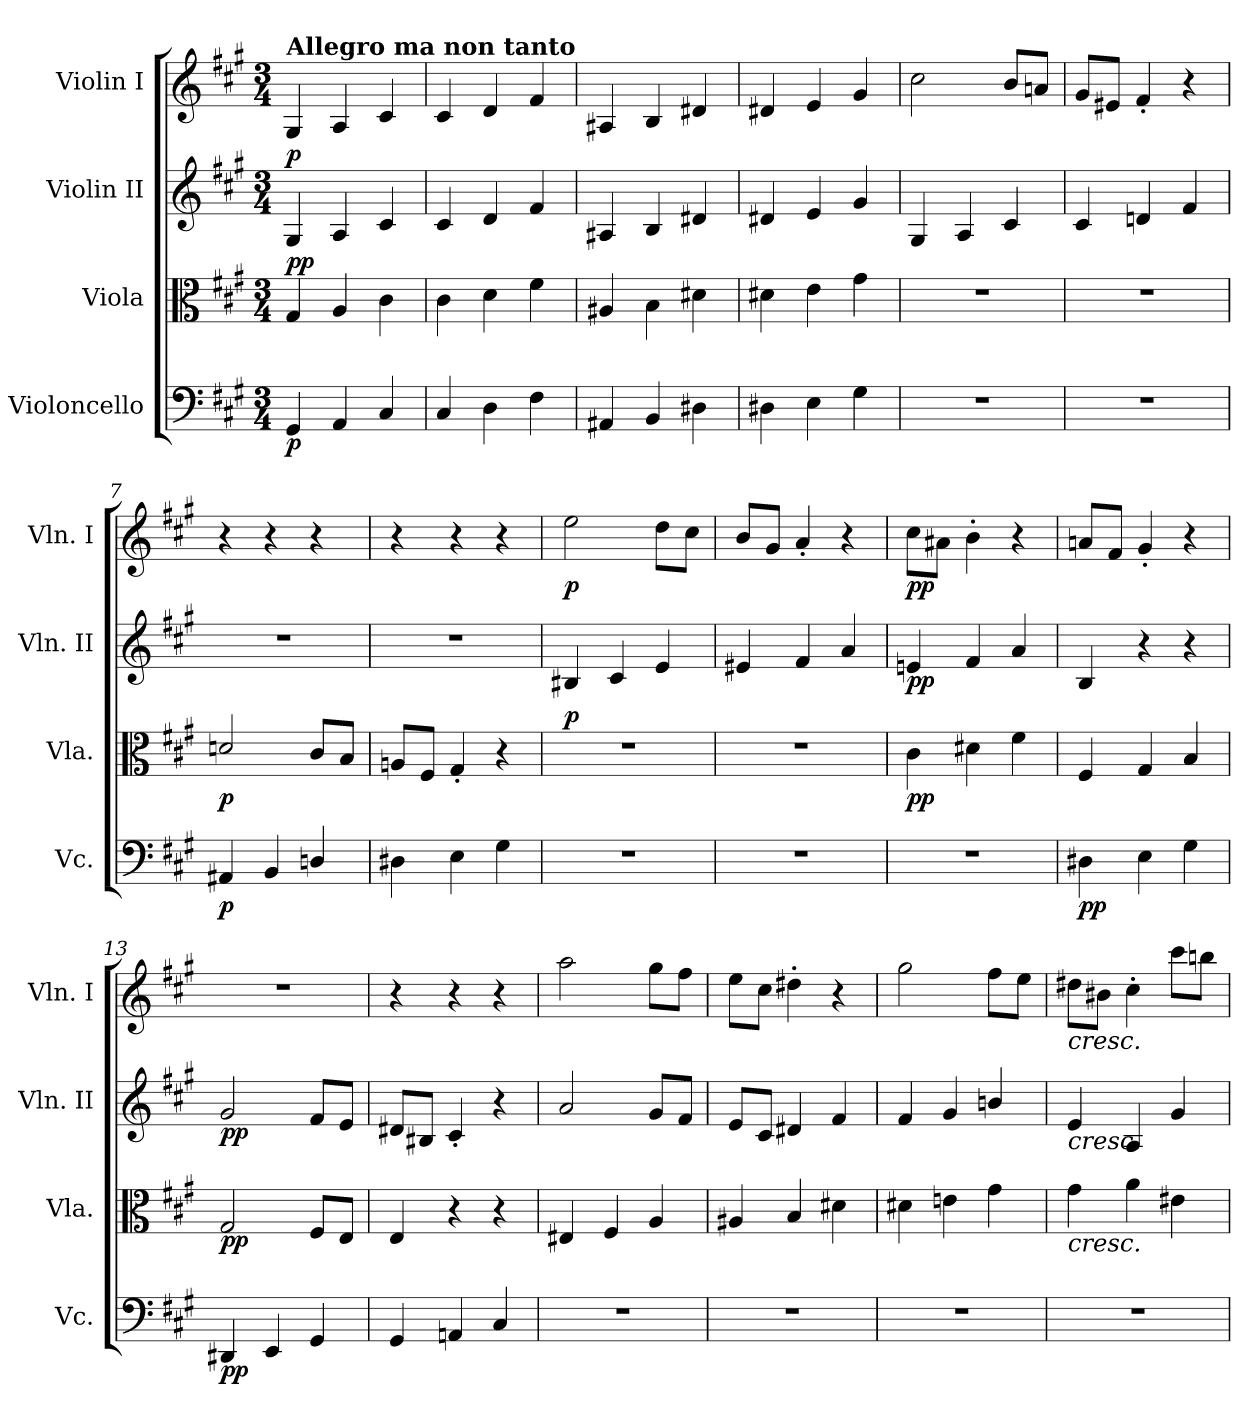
**kern	**dynam	**kern	**dynam	**kern	**dynam	**kern	**dynam
*part4	*part4	*part3	*part3	*part2	*part2	*part1	*part1
*staff4	*staff4	*staff3	*staff3	*staff2	*staff2	*staff1	*staff1
*I"Violoncello	*	*I"Viola	*	*I"Violin II	*	*I"Violin I	*
*I'Vc.	*	*I'Vla.	*	*I'Vln. II	*	*I'Vln. I	*
*clefF4	*	*clefC3	*	*clefG2	*	*clefG2	*
*k[f#c#g#]	*	*k[f#c#g#]	*	*k[f#c#g#]	*	*k[f#c#g#]	*
*M3/4	*	*M3/4	*	*M3/4	*	*M3/4	*
*MM120	*	*MM120	*	*MM120	*	*MM120	*
=1	=1	=1	=1	=1	=1	=1	=1
!	!	!	!	!	!	!LO:TX:a:B:t=Allegro ma non tanto	!
!	!LO:DY:b	!	!LO:DY:a	!	!	!	!
!	!	!	!LO:DY:n=1:b	!	!LO:DY:a	!	!
4GG#/	p	4G#/	p p	4G#/	p	4G#/	.
4AA/	.	4A/	.	4A/	.	4A/	.
4C#/	.	4c#\	.	4c#/	.	4c#/	.
=2	=2	=2	=2	=2	=2	=2	=2
4C#/	.	4c#\	.	4c#/	.	4c#/	.
4D\	.	4d\	.	4d/	.	4d/	.
4F#\	.	4f#\	.	4f#/	.	4f#/	.
=3	=3	=3	=3	=3	=3	=3	=3
4AA#X/	.	4A#X/	.	4A#X/	.	4A#X/	.
4BB/	.	4B\	.	4B/	.	4B/	.
4D#X\	.	4d#X\	.	4d#X/	.	4d#X/	.
=4	=4	=4	=4	=4	=4	=4	=4
4D#X\	.	4d#X\	.	4d#X/	.	4d#X/	.
4E\	.	4e\	.	4e/	.	4e/	.
4G#\	.	4g#\	.	4g#/	.	4g#/	.
=5	=5	=5	=5	=5	=5	=5	=5
2.r	.	2.r	.	4G#/	.	2cc#\	.
.	.	.	.	4A/	.	.	.
.	.	.	.	4c#/	.	8b/L	.
.	.	.	.	.	.	8an/J	.
=6	=6	=6	=6	=6	=6	=6	=6
2.r	.	2.r	.	4c#/	.	8g#/L	.
.	.	.	.	.	.	8e#X/J	.
.	.	.	.	4dn/	.	4f#'/	.
.	.	.	.	4f#/	.	4r	.
=7	=7	=7	=7	=7	=7	=7	=7
!	!LO:DY:b	!	!LO:DY:b	!	!	!	!
4AA#X/	p	2dn/	p	2.r	.	4r	.
4BB/	.	.	.	.	.	4r	.
4Dn/	.	8c#/L	.	.	.	4r	.
.	.	8B/J	.	.	.	.	.
=8	=8	=8	=8	=8	=8	=8	=8
4D#X\	.	8An/L	.	2.r	.	4r	.
.	.	8F#/J	.	.	.	.	.
4E\	.	4G#'/	.	.	.	4r	.
4G#\	.	4r	.	.	.	4r	.
=9	=9	=9	=9	=9	=9	=9	=9
!	!	!	!LO:DY:a	!	!	!	!LO:DY:b
2.r	.	2.r	p	4B#X/	.	2ee\	p
.	.	.	.	4c#/	.	.	.
.	.	.	.	4e/	.	8dd\L	.
.	.	.	.	.	.	8cc#\J	.
=10	=10	=10	=10	=10	=10	=10	=10
2.r	.	2.r	.	4e#X/	.	8b/L	.
.	.	.	.	.	.	8g#/J	.
.	.	.	.	4f#/	.	4a'/	.
.	.	.	.	4a/	.	4r	.
=11	=11	=11	=11	=11	=11	=11	=11
!	!	!	!LO:DY:b	!	!LO:DY:b	!	!LO:DY:b
2.r	.	4c#\	pp	4en/	pp	8cc#\L	pp
.	.	.	.	.	.	8a#X\J	.
.	.	4d#X\	.	4f#/	.	4b'\	.
.	.	4f#\	.	4a/	.	4r	.
=12	=12	=12	=12	=12	=12	=12	=12
!	!LO:DY:b	!	!	!	!	!	!
4D#X\	pp	4F#/	.	4B/	.	8an/L	.
.	.	.	.	.	.	8f#/J	.
4E\	.	4G#/	.	4r	.	4g#'/	.
4G#\	.	4B/	.	4r	.	4r	.
=13	=13	=13	=13	=13	=13	=13	=13
!	!LO:DY:b	!	!LO:DY:b	!	!LO:DY:b	!	!
4DD#X/	pp	2G#/	pp	2g#/	pp	2.r	.
4EE/	.	.	.	.	.	.	.
4GG#/	.	8F#/L	.	8f#/L	.	.	.
.	.	8E/J	.	8e/J	.	.	.
=14	=14	=14	=14	=14	=14	=14	=14
4GG#/	.	4E/	.	8d#X/L	.	4r	.
.	.	.	.	8B#X/J	.	.	.
4AAn/	.	4r	.	4c#'/	.	4r	.
4C#/	.	4r	.	4r	.	4r	.
=15	=15	=15	=15	=15	=15	=15	=15
2.r	.	4E#X/	.	2a/	.	2aa\	.
.	.	4F#/	.	.	.	.	.
.	.	4A/	.	8g#/L	.	8gg#\L	.
.	.	.	.	8f#/J	.	8ff#\J	.
=16	=16	=16	=16	=16	=16	=16	=16
2.r	.	4A#X/	.	8e/L	.	8ee\L	.
.	.	.	.	8c#/J	.	8cc#\J	.
.	.	4B/	.	4d#X/	.	4dd#X'\	.
.	.	4d#X\	.	4f#/	.	4r	.
=17	=17	=17	=17	=17	=17	=17	=17
2.r	.	4d#X\	.	4f#/	.	2gg#\	.
.	.	4en\	.	4g#/	.	.	.
.	.	4g#\	.	4bn/	.	8ff#\L	.
.	.	.	.	.	.	8ee\J	.
=18	=18	=18	=18	=18	=18	=18	=18
!	!	!	!	!	!	!LO:TX:b:i:t=cresc.	!
!	!	!	!	!LO:TX:b:i:t=cresc.	!	!	!
!	!	!LO:TX:b:i:t=cresc.	!	!	!	!	!
2.r	.	4g#\	.	4e/	.	8dd#X\L	.
.	.	.	.	.	.	8b#X\J	.
.	.	4a\	.	4A/	.	4cc#'\	.
.	.	4e#X\	.	4g#/	.	8ccc#\L	.
.	.	.	.	.	.	8bbn\J	.
=	=	=	=	=	=	=	=
*-	*-	*-	*-	*-	*-	*-	*-
